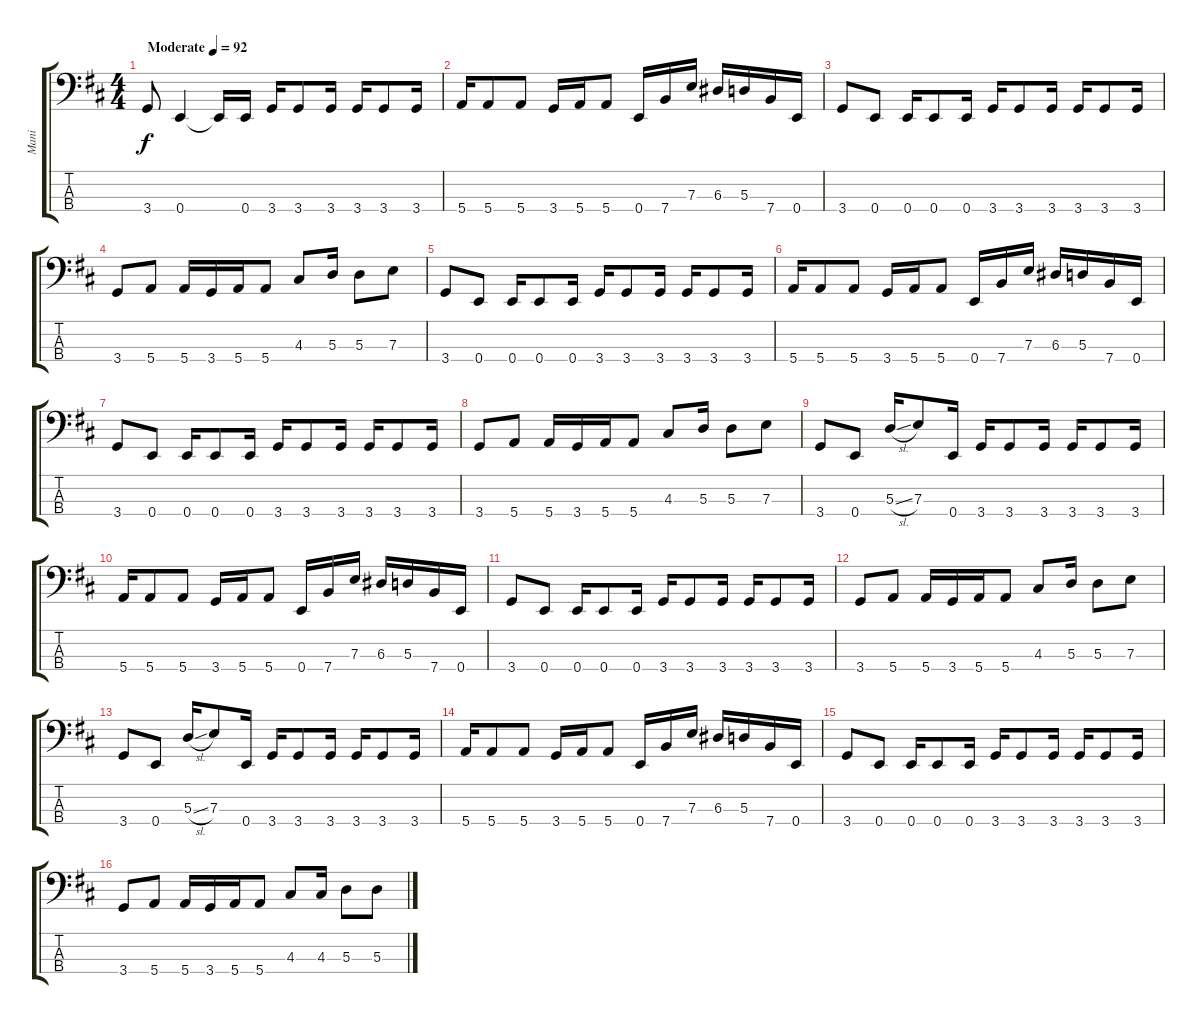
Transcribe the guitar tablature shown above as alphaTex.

\track ("Mani" "Mani") {instrument electricbassfinger}
\staff {score tabs}
\tuning (G2 D2 A1 E1) {hide}
\ts (4 4)
\tempo (92 "Moderate")
\clef f4
\ks d
3.4.8{dy f instrument electricbassfinger} 0.4.4 0.4{t}.16 0.4.16 3.4.16 3.4.8 3.4.16 3.4.16 3.4.8 3.4.16 |
5.4.16 5.4.8 5.4.8 3.4.16 5.4.16 5.4.8 0.4.16 7.4.16 7.3.16 6.3.16 5.3.16 7.4.16 0.4.16 |
3.4.8 0.4.8 0.4.16 0.4.8 0.4.16 3.4.16 3.4.8 3.4.16 3.4.16 3.4.8 3.4.16 |
3.4.8 5.4.8 5.4.16 3.4.16 5.4.16 5.4.8 4.3.8 5.3.16 5.3.8 7.3.8 |
3.4.8 0.4.8 0.4.16 0.4.8 0.4.16 3.4.16 3.4.8 3.4.16 3.4.16 3.4.8 3.4.16 |
5.4.16 5.4.8 5.4.8 3.4.16 5.4.16 5.4.8 0.4.16 7.4.16 7.3.16 6.3.16 5.3.16 7.4.16 0.4.16 |
3.4.8 0.4.8 0.4.16 0.4.8 0.4.16 3.4.16 3.4.8 3.4.16 3.4.16 3.4.8 3.4.16 |
3.4.8 5.4.8 5.4.16 3.4.16 5.4.16 5.4.8 4.3.8 5.3.16 5.3.8 7.3.8 |
3.4.8 0.4.8 5.3{sl}.16 7.3.8 0.4.16 3.4.16 3.4.8 3.4.16 3.4.16 3.4.8 3.4.16 |
5.4.16 5.4.8 5.4.8 3.4.16 5.4.16 5.4.8 0.4.16 7.4.16 7.3.16 6.3.16 5.3.16 7.4.16 0.4.16 |
3.4.8 0.4.8 0.4.16 0.4.8 0.4.16 3.4.16 3.4.8 3.4.16 3.4.16 3.4.8 3.4.16 |
3.4.8 5.4.8 5.4.16 3.4.16 5.4.16 5.4.8 4.3.8 5.3.16 5.3.8 7.3.8 |
3.4.8 0.4.8 5.3{sl}.16 7.3.8 0.4.16 3.4.16 3.4.8 3.4.16 3.4.16 3.4.8 3.4.16 |
5.4.16 5.4.8 5.4.8 3.4.16 5.4.16 5.4.8 0.4.16 7.4.16 7.3.16 6.3.16 5.3.16 7.4.16 0.4.16 |
3.4.8 0.4.8 0.4.16 0.4.8 0.4.16 3.4.16 3.4.8 3.4.16 3.4.16 3.4.8 3.4.16 |
3.4.8 5.4.8 5.4.16 3.4.16 5.4.16 5.4.8 4.3.8 4.3.16 5.3.8 5.3.8
